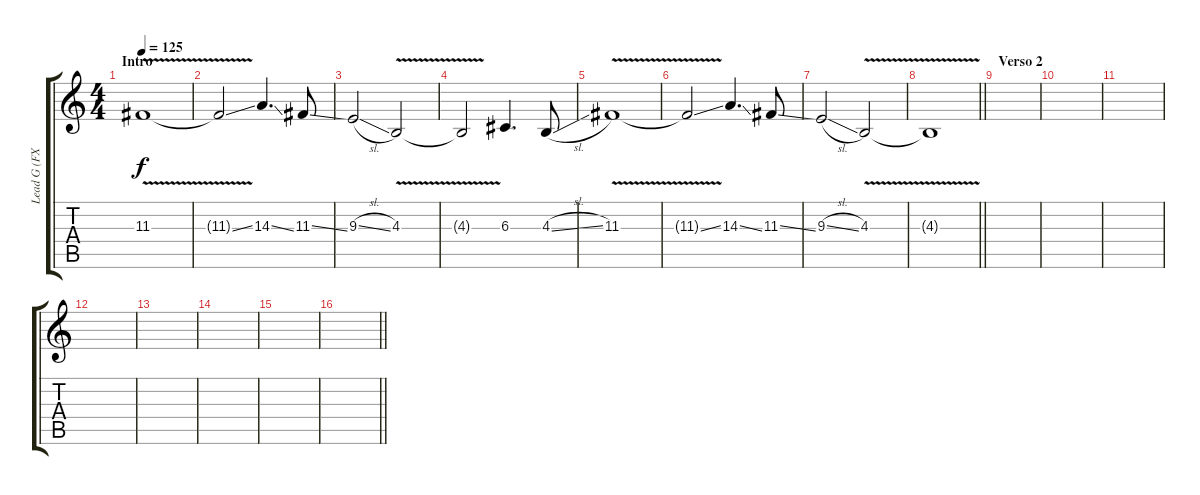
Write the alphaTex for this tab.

\track ("Lead G (FX Reverb)" "Lead G (FX") {instrument pad4choir}
\staff {score tabs}
\tuning (E4 B3 G3 D3 A2 E2) {hide}
\ts (4 4)
\section ("" "Intro")
\tempo 125
\clef g2
\ks c
11.3{v}.1{dy f} |
11.3{ss t}.2 14.3{ss}.4{d} 11.3{ss}.8 |
9.3{sl}.2 4.3{v}.2 |
4.3{t}.2 6.3.4{d} 4.3{sl}.8 |
11.3{v}.1 |
11.3{ss t}.2 14.3{ss}.4{d} 11.3{ss}.8 |
9.3{sl}.2 4.3{v}.2 |
\barLineRight lightlight
4.3{t}.1 |
\section ("" "Verso 2")
|
|
|
|
|
|
|
\barLineRight lightlight
